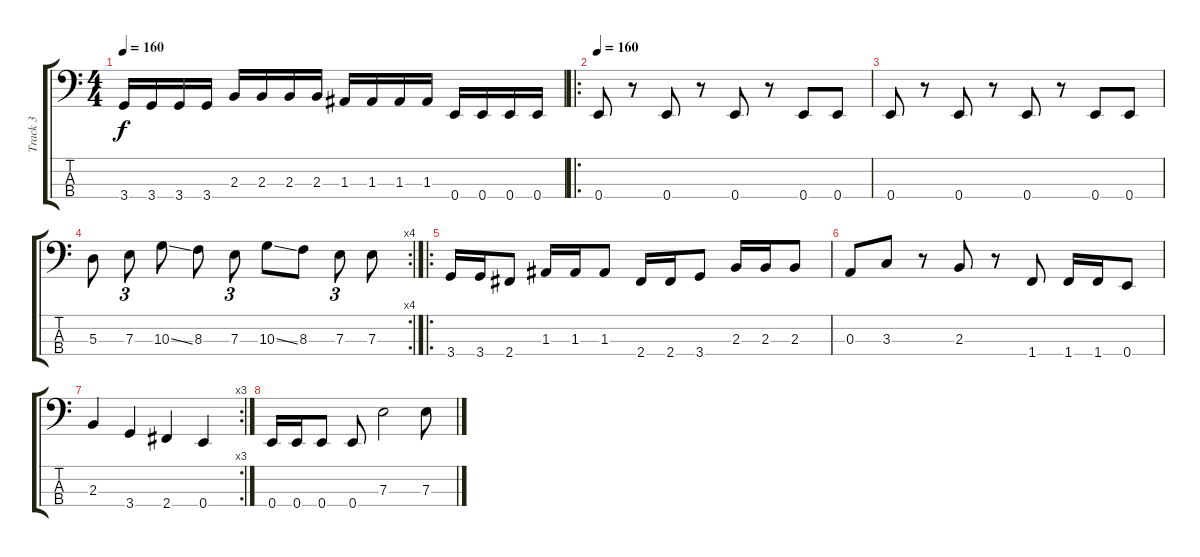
\track ("Track 3" "Track 3") {instrument electricbasspick}
\staff {score tabs}
\tuning (G2 D2 A1 E1) {hide}
\ts (4 4)
\tempo 160
\clef f4
\ks c
3.4.16{dy f} 3.4.16 3.4.16 3.4.16 2.3.16 2.3.16 2.3.16 2.3.16 1.3.16 1.3.16 1.3.16 1.3.16 0.4.16 0.4.16 0.4.16 0.4.16 |
\ro
\tempo 160
0.4.8 r.8 0.4.8 r.8 0.4.8 r.8 0.4.8 0.4.8 |
0.4.8 r.8 0.4.8 r.8 0.4.8 r.8 0.4.8 0.4.8 |
\rc 4
5.3.8 7.3.8{tu (3 2)} 10.3{ss}.8 8.3.8 7.3.8{tu (3 2)} 10.3{ss}.8 8.3.8 7.3.8{tu (3 2)} 7.3.8 |
\ro
3.4.16 3.4.16 2.4.8 1.3.16 1.3.16 1.3.8 2.4.16 2.4.16 3.4.8 2.3.16 2.3.16 2.3.8 |
0.3.8 3.3.8 r.8 2.3.8 r.8 1.4.8 1.4.16 1.4.16 0.4.8 |
\rc 3
2.3.4 3.4.4 2.4.4 0.4.4 |
0.4.16 0.4.16 0.4.8 0.4.8 7.3.2 7.3.8
